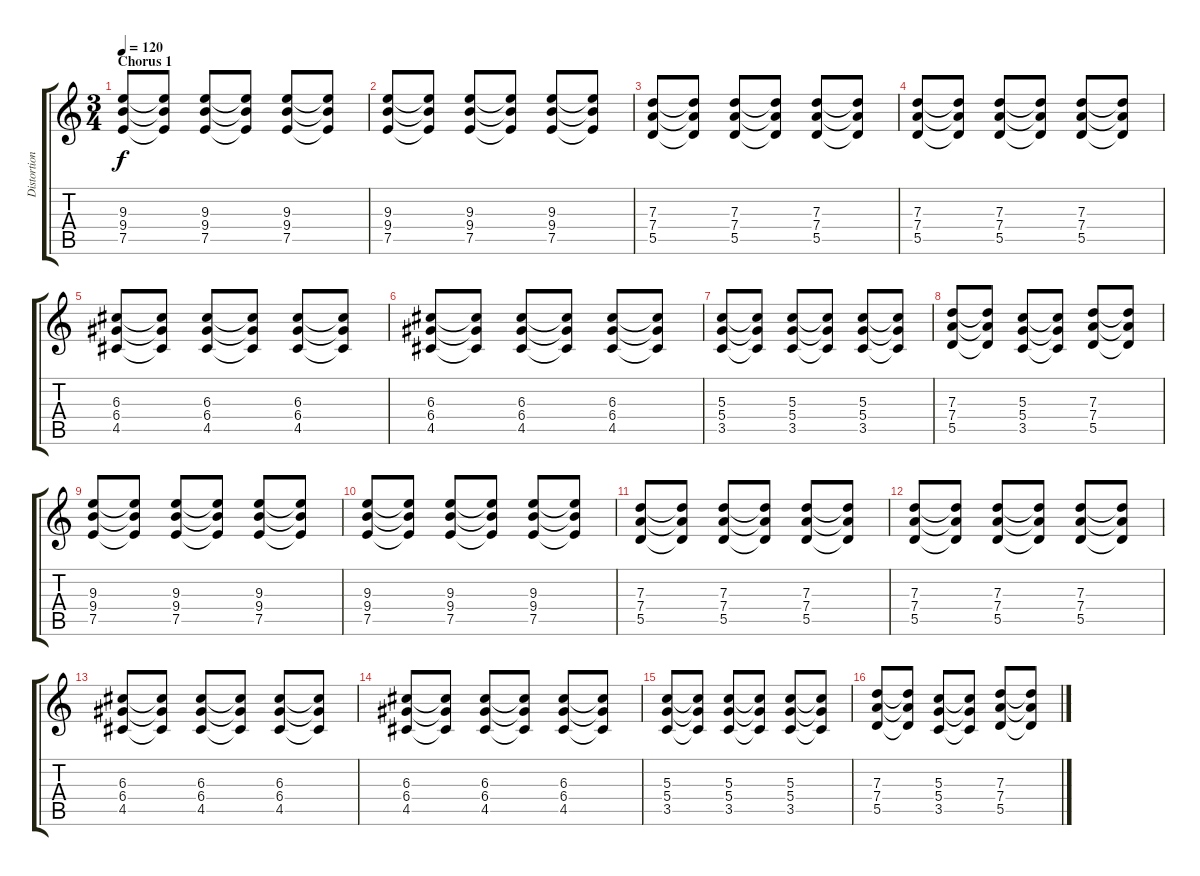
\track ("Distortion" "Distortion") {instrument distortionguitar}
\staff {score tabs}
\tuning (E4 B3 G3 D3 A2 E2) {hide}
\ts (3 4)
\section ("" "Chorus 1")
\tempo 120
\clef g2
\ks c
(9.3 9.4 7.5).8{dy f} (9.3{t} 9.4{t} 7.5{t}).8 (9.3 9.4 7.5).8 (9.3{t} 9.4{t} 7.5{t}).8 (9.3 9.4 7.5).8 (9.3{t} 9.4{t} 7.5{t}).8 |
(9.3 9.4 7.5).8 (9.3{t} 9.4{t} 7.5{t}).8 (9.3 9.4 7.5).8 (9.3{t} 9.4{t} 7.5{t}).8 (9.3 9.4 7.5).8 (9.3{t} 9.4{t} 7.5{t}).8 |
(7.3 7.4 5.5).8 (7.3{t} 7.4{t} 5.5{t}).8 (7.3 7.4 5.5).8 (7.3{t} 7.4{t} 5.5{t}).8 (7.3 7.4 5.5).8 (7.3{t} 7.4{t} 5.5{t}).8 |
(7.3 7.4 5.5).8 (7.3{t} 7.4{t} 5.5{t}).8 (7.3 7.4 5.5).8 (7.3{t} 7.4{t} 5.5{t}).8 (7.3 7.4 5.5).8 (7.3{t} 7.4{t} 5.5{t}).8 |
(6.3 6.4 4.5).8 (6.3{t} 6.4{t} 4.5{t}).8 (6.3 6.4 4.5).8 (6.3{t} 6.4{t} 4.5{t}).8 (6.3 6.4 4.5).8 (6.3{t} 6.4{t} 4.5{t}).8 |
(6.3 6.4 4.5).8 (6.3{t} 6.4{t} 4.5{t}).8 (6.3 6.4 4.5).8 (6.3{t} 6.4{t} 4.5{t}).8 (6.3 6.4 4.5).8 (6.3{t} 6.4{t} 4.5{t}).8 |
(5.3 5.4 3.5).8 (5.3{t} 5.4{t} 3.5{t}).8 (5.3 5.4 3.5).8 (5.3{t} 5.4{t} 3.5{t}).8 (5.3 5.4 3.5).8 (5.3{t} 5.4{t} 3.5{t}).8 |
(7.3 7.4 5.5).8 (7.3{t} 7.4{t} 5.5{t}).8 (5.3 5.4 3.5).8 (5.3{t} 5.4{t} 3.5{t}).8 (7.3 7.4 5.5).8 (7.3{t} 7.4{t} 5.5{t}).8 |
(9.3 9.4 7.5).8 (9.3{t} 9.4{t} 7.5{t}).8 (9.3 9.4 7.5).8 (9.3{t} 9.4{t} 7.5{t}).8 (9.3 9.4 7.5).8 (9.3{t} 9.4{t} 7.5{t}).8 |
(9.3 9.4 7.5).8 (9.3{t} 9.4{t} 7.5{t}).8 (9.3 9.4 7.5).8 (9.3{t} 9.4{t} 7.5{t}).8 (9.3 9.4 7.5).8 (9.3{t} 9.4{t} 7.5{t}).8 |
(7.3 7.4 5.5).8 (7.3{t} 7.4{t} 5.5{t}).8 (7.3 7.4 5.5).8 (7.3{t} 7.4{t} 5.5{t}).8 (7.3 7.4 5.5).8 (7.3{t} 7.4{t} 5.5{t}).8 |
(7.3 7.4 5.5).8 (7.3{t} 7.4{t} 5.5{t}).8 (7.3 7.4 5.5).8 (7.3{t} 7.4{t} 5.5{t}).8 (7.3 7.4 5.5).8 (7.3{t} 7.4{t} 5.5{t}).8 |
(6.3 6.4 4.5).8 (6.3{t} 6.4{t} 4.5{t}).8 (6.3 6.4 4.5).8 (6.3{t} 6.4{t} 4.5{t}).8 (6.3 6.4 4.5).8 (6.3{t} 6.4{t} 4.5{t}).8 |
(6.3 6.4 4.5).8 (6.3{t} 6.4{t} 4.5{t}).8 (6.3 6.4 4.5).8 (6.3{t} 6.4{t} 4.5{t}).8 (6.3 6.4 4.5).8 (6.3{t} 6.4{t} 4.5{t}).8 |
(5.3 5.4 3.5).8 (5.3{t} 5.4{t} 3.5{t}).8 (5.3 5.4 3.5).8 (5.3{t} 5.4{t} 3.5{t}).8 (5.3 5.4 3.5).8 (5.3{t} 5.4{t} 3.5{t}).8 |
(7.3 7.4 5.5).8 (7.3{t} 7.4{t} 5.5{t}).8 (5.3 5.4 3.5).8 (5.3{t} 5.4{t} 3.5{t}).8 (7.3 7.4 5.5).8 (7.3{t} 7.4{t} 5.5{t}).8
